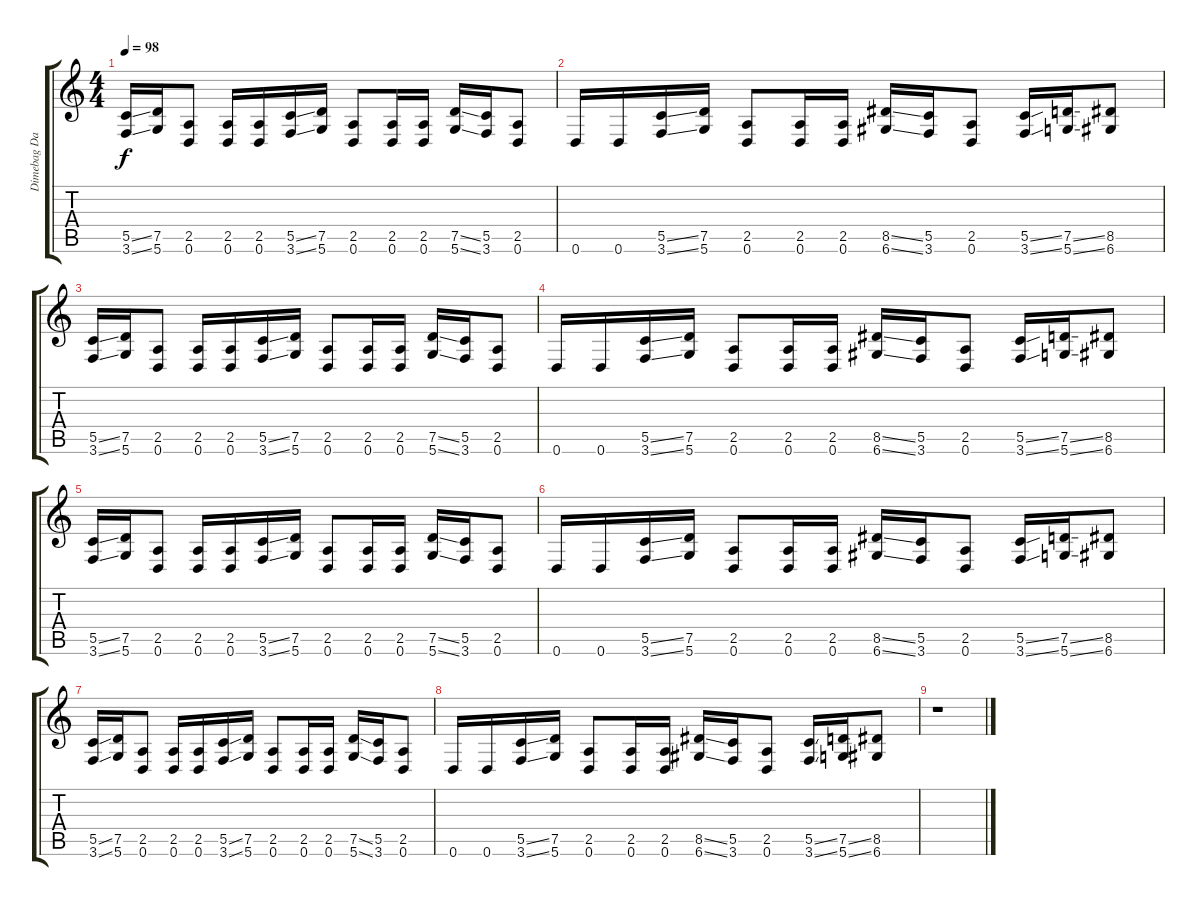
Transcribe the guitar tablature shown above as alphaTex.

\track ("Dimebag Darrell" "Dimebag Da") {instrument overdrivenguitar}
\staff {score tabs}
\tuning (D4 A3 F3 C3 G2 D2) {hide}
\ts (4 4)
\tempo 98
\clef g2
\ks c
(5.5{ss} 3.6{ss}).16{dy f} (7.5 5.6).16 (2.5 0.6).8 (2.5 0.6).16 (2.5 0.6).16 (5.5{ss} 3.6{ss}).16 (7.5 5.6).16 (2.5 0.6).8 (2.5 0.6).16 (2.5 0.6).16 (7.5{ss} 5.6{ss}).16 (5.5 3.6).16 (2.5 0.6).8 |
0.6.16 0.6.16 (5.5{ss} 3.6{ss}).16 (7.5 5.6).16 (2.5 0.6).8 (2.5 0.6).16 (2.5 0.6).16 (8.5{ss} 6.6{ss}).16 (5.5 3.6).16 (2.5 0.6).8 (5.5{ss} 3.6{ss}).16 (7.5{ss} 5.6{ss}).16 (8.5 6.6).8 |
(5.5{ss} 3.6{ss}).16 (7.5 5.6).16 (2.5 0.6).8 (2.5 0.6).16 (2.5 0.6).16 (5.5{ss} 3.6{ss}).16 (7.5 5.6).16 (2.5 0.6).8 (2.5 0.6).16 (2.5 0.6).16 (7.5{ss} 5.6{ss}).16 (5.5 3.6).16 (2.5 0.6).8 |
0.6.16 0.6.16 (5.5{ss} 3.6{ss}).16 (7.5 5.6).16 (2.5 0.6).8 (2.5 0.6).16 (2.5 0.6).16 (8.5{ss} 6.6{ss}).16 (5.5 3.6).16 (2.5 0.6).8 (5.5{ss} 3.6{ss}).16 (7.5{ss} 5.6{ss}).16 (8.5 6.6).8 |
(5.5{ss} 3.6{ss}).16{volume 5} (7.5 5.6).16 (2.5 0.6).8 (2.5 0.6).16 (2.5 0.6).16 (5.5{ss} 3.6{ss}).16 (7.5 5.6).16 (2.5 0.6).8 (2.5 0.6).16 (2.5 0.6).16 (7.5{ss} 5.6{ss}).16 (5.5 3.6).16 (2.5 0.6).8 |
0.6.16 0.6.16 (5.5{ss} 3.6{ss}).16 (7.5 5.6).16 (2.5 0.6).8 (2.5 0.6).16 (2.5 0.6).16 (8.5{ss} 6.6{ss}).16 (5.5 3.6).16 (2.5 0.6).8 (5.5{ss} 3.6{ss}).16 (7.5{ss} 5.6{ss}).16 (8.5 6.6).8 |
(5.5{ss} 3.6{ss}).16{volume 0} (7.5 5.6).16 (2.5 0.6).8 (2.5 0.6).16 (2.5 0.6).16 (5.5{ss} 3.6{ss}).16 (7.5 5.6).16 (2.5 0.6).8 (2.5 0.6).16 (2.5 0.6).16 (7.5{ss} 5.6{ss}).16 (5.5 3.6).16 (2.5 0.6).8 |
0.6.16 0.6.16 (5.5{ss} 3.6{ss}).16 (7.5 5.6).16 (2.5 0.6).8 (2.5 0.6).16 (2.5 0.6).16 (8.5{ss} 6.6{ss}).16 (5.5 3.6).16 (2.5 0.6).8 (5.5{ss} 3.6{ss}).16 (7.5{ss} 5.6{ss}).16 (8.5 6.6).8 |
r.1
